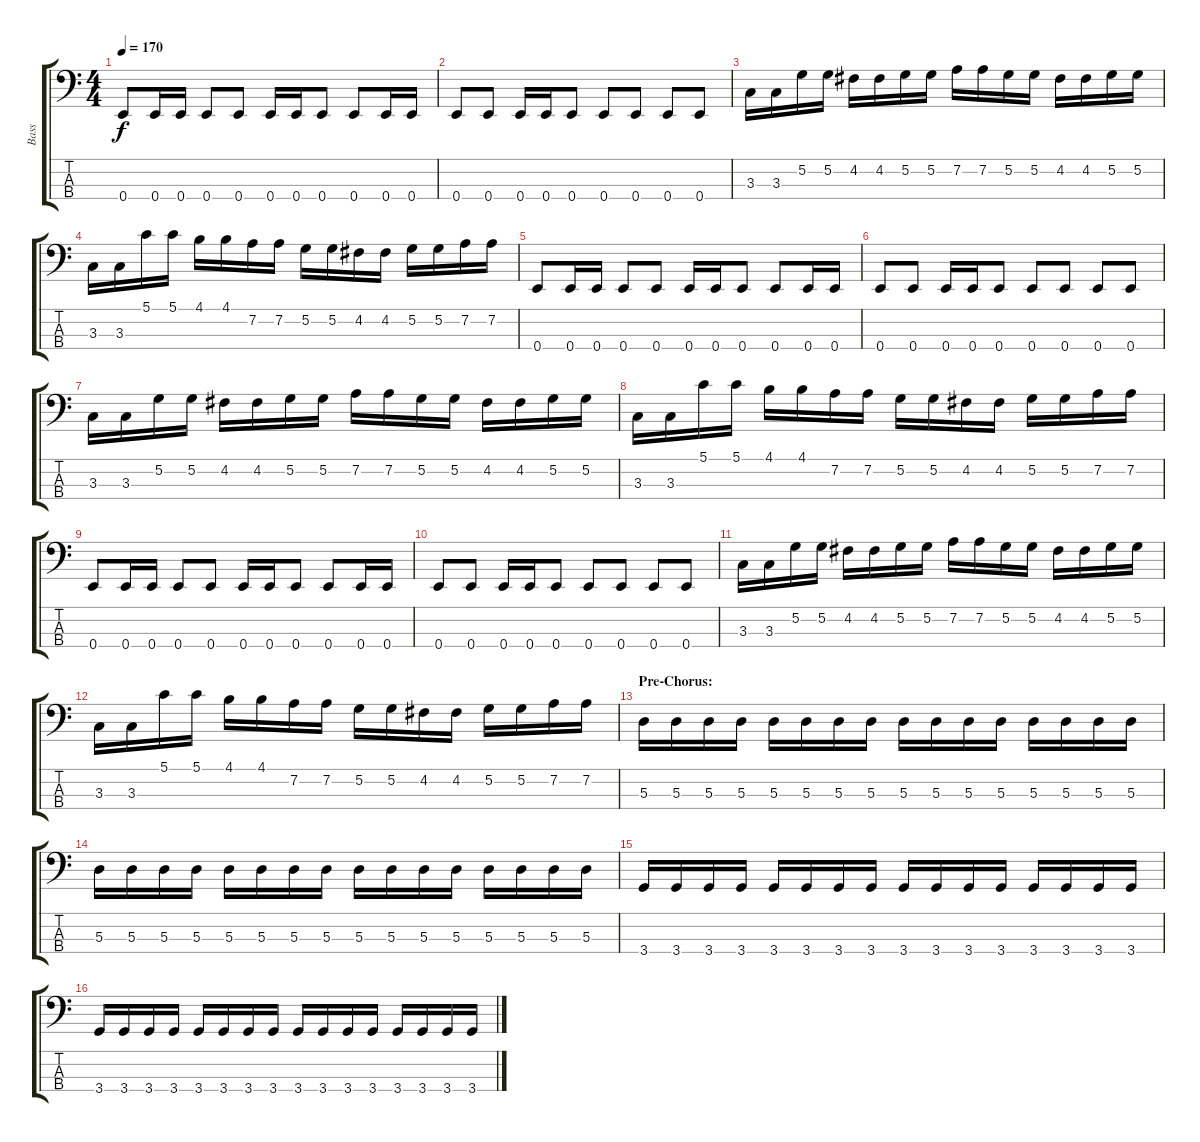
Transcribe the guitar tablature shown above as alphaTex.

\track ("Bass" "Bass") {instrument electricbasspick}
\staff {score tabs}
\tuning (G2 D2 A1 E1) {hide}
\ts (4 4)
\tempo 170
\clef f4
\ks c
0.4.8{dy f} 0.4.16 0.4.16 0.4.8 0.4.8 0.4.16 0.4.16 0.4.8 0.4.8 0.4.16 0.4.16 |
0.4.8 0.4.8 0.4.16 0.4.16 0.4.8 0.4.8 0.4.8 0.4.8 0.4.8 |
3.3.16 3.3.16 5.2.16 5.2.16 4.2.16 4.2.16 5.2.16 5.2.16 7.2.16 7.2.16 5.2.16 5.2.16 4.2.16 4.2.16 5.2.16 5.2.16 |
3.3.16 3.3.16 5.1.16 5.1.16 4.1.16 4.1.16 7.2.16 7.2.16 5.2.16 5.2.16 4.2.16 4.2.16 5.2.16 5.2.16 7.2.16 7.2.16 |
0.4.8 0.4.16 0.4.16 0.4.8 0.4.8 0.4.16 0.4.16 0.4.8 0.4.8 0.4.16 0.4.16 |
0.4.8 0.4.8 0.4.16 0.4.16 0.4.8 0.4.8 0.4.8 0.4.8 0.4.8 |
3.3.16 3.3.16 5.2.16 5.2.16 4.2.16 4.2.16 5.2.16 5.2.16 7.2.16 7.2.16 5.2.16 5.2.16 4.2.16 4.2.16 5.2.16 5.2.16 |
3.3.16 3.3.16 5.1.16 5.1.16 4.1.16 4.1.16 7.2.16 7.2.16 5.2.16 5.2.16 4.2.16 4.2.16 5.2.16 5.2.16 7.2.16 7.2.16 |
0.4.8 0.4.16 0.4.16 0.4.8 0.4.8 0.4.16 0.4.16 0.4.8 0.4.8 0.4.16 0.4.16 |
0.4.8 0.4.8 0.4.16 0.4.16 0.4.8 0.4.8 0.4.8 0.4.8 0.4.8 |
3.3.16 3.3.16 5.2.16 5.2.16 4.2.16 4.2.16 5.2.16 5.2.16 7.2.16 7.2.16 5.2.16 5.2.16 4.2.16 4.2.16 5.2.16 5.2.16 |
3.3.16 3.3.16 5.1.16 5.1.16 4.1.16 4.1.16 7.2.16 7.2.16 5.2.16 5.2.16 4.2.16 4.2.16 5.2.16 5.2.16 7.2.16 7.2.16 |
\section ("" "Pre-Chorus:")
5.3.16 5.3.16 5.3.16 5.3.16 5.3.16 5.3.16 5.3.16 5.3.16 5.3.16 5.3.16 5.3.16 5.3.16 5.3.16 5.3.16 5.3.16 5.3.16 |
5.3.16 5.3.16 5.3.16 5.3.16 5.3.16 5.3.16 5.3.16 5.3.16 5.3.16 5.3.16 5.3.16 5.3.16 5.3.16 5.3.16 5.3.16 5.3.16 |
3.4.16 3.4.16 3.4.16 3.4.16 3.4.16 3.4.16 3.4.16 3.4.16 3.4.16 3.4.16 3.4.16 3.4.16 3.4.16 3.4.16 3.4.16 3.4.16 |
3.4.16 3.4.16 3.4.16 3.4.16 3.4.16 3.4.16 3.4.16 3.4.16 3.4.16 3.4.16 3.4.16 3.4.16 3.4.16 3.4.16 3.4.16 3.4.16
